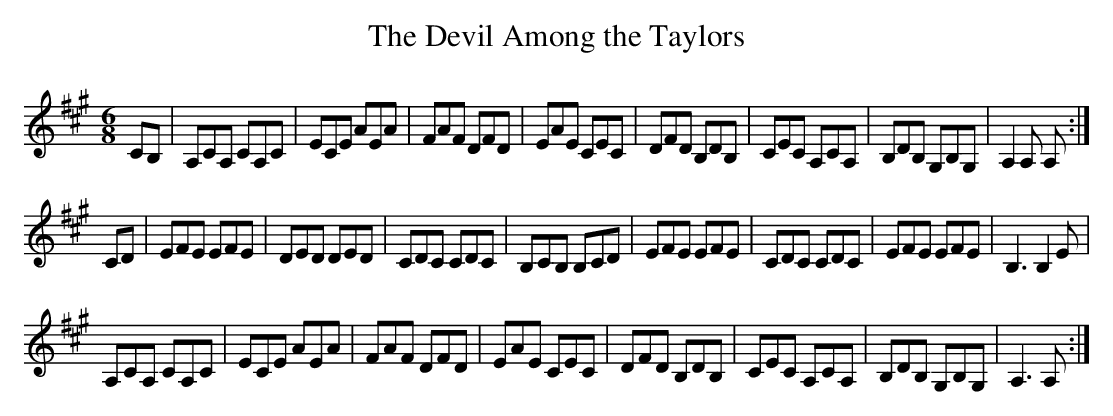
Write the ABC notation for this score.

X:1
T:The Devil Among the Taylors
M:6/8
K:A
CB,| A,CA, CA,C| ECE AEA| FAF DFD| EAE CEC|\
DFD B,DB,| CEC A,CA,| B,DB, G,B,G,| A,2A, A,:|
CD| EFE EFE| DED DED| CDC CDC| B,CB, B,CD|\
EFE EFE| CDC CDC| EFE EFE| B,3 B,2E|
A,CA, CA,C| ECE AEA| FAF DFD| EAE CEC|\
DFD B,DB,| CEC A,CA,| B,DB, G,B,G,| A,3 A,:|
